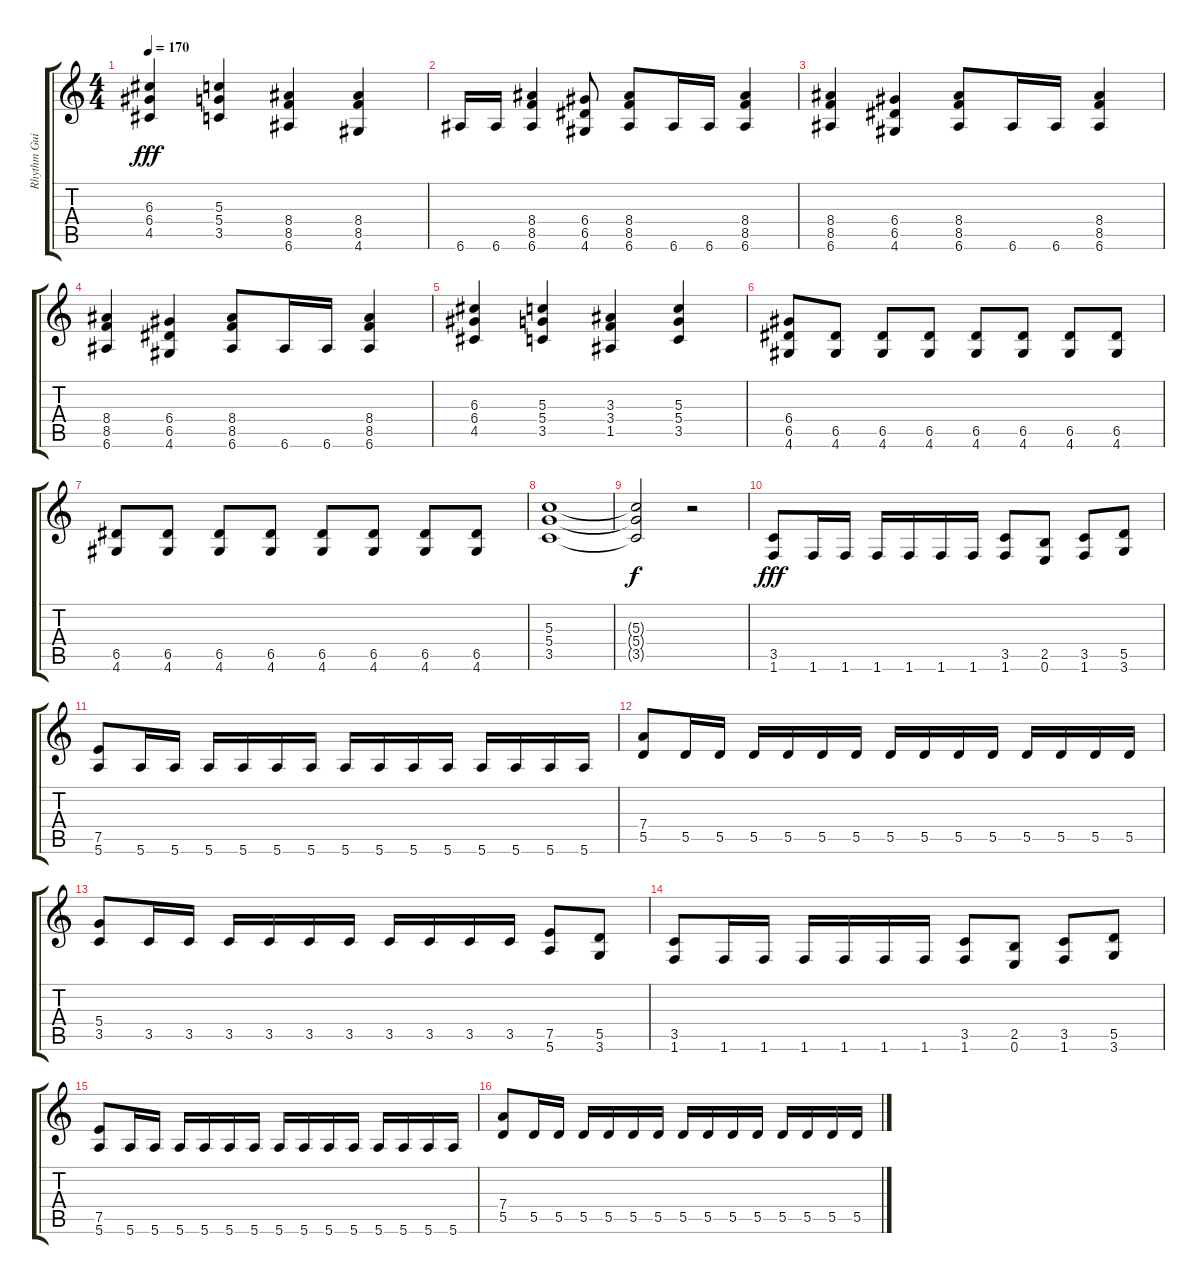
\track ("Rhythm Guitar " "Rhythm Gui") {instrument distortionguitar}
\staff {score tabs}
\tuning (E4 B3 G3 D3 A2 E2) {hide}
\ts (4 4)
\tempo 170
\clef g2
\ks c
(6.3 6.4 4.5).4{dy fff} (5.3 5.4 3.5).4 (8.4 8.5 6.6).4 (8.4 8.5 4.6).4 |
6.6.16 6.6.16 (8.4 8.5 6.6).4 (6.4 6.5 4.6).8 (8.4 8.5 6.6).8 6.6.16 6.6.16 (8.4 8.5 6.6).4 |
(8.4 8.5 6.6).4 (6.4 6.5 4.6).4 (8.4 8.5 6.6).8 6.6.16 6.6.16 (8.4 8.5 6.6).4 |
(8.4 8.5 6.6).4 (6.4 6.5 4.6).4 (8.4 8.5 6.6).8 6.6.16 6.6.16 (8.4 8.5 6.6).4 |
(6.3 6.4 4.5).4 (5.3 5.4 3.5).4 (3.3 3.4 1.5).4 (5.3 5.4 3.5).4 |
(6.4 6.5 4.6).8 (6.5 4.6).8 (6.5 4.6).8 (6.5 4.6).8 (6.5 4.6).8 (6.5 4.6).8 (6.5 4.6).8 (6.5 4.6).8 |
(6.5 4.6).8 (6.5 4.6).8 (6.5 4.6).8 (6.5 4.6).8 (6.5 4.6).8 (6.5 4.6).8 (6.5 4.6).8 (6.5 4.6).8 |
(5.3 5.4 3.5).1 |
(5.3{t} 5.4{t} 3.5{t}).2{dy f} r.2 |
(3.5 1.6).8{dy fff} 1.6.16 1.6.16 1.6.16 1.6.16 1.6.16 1.6.16 (3.5 1.6).8 (2.5 0.6).8 (3.5 1.6).8 (5.5 3.6).8 |
(7.5 5.6).8 5.6.16 5.6.16 5.6.16 5.6.16 5.6.16 5.6.16 5.6.16 5.6.16 5.6.16 5.6.16 5.6.16 5.6.16 5.6.16 5.6.16 |
(7.4 5.5).8 5.5.16 5.5.16 5.5.16 5.5.16 5.5.16 5.5.16 5.5.16 5.5.16 5.5.16 5.5.16 5.5.16 5.5.16 5.5.16 5.5.16 |
(5.4 3.5).8 3.5.16 3.5.16 3.5.16 3.5.16 3.5.16 3.5.16 3.5.16 3.5.16 3.5.16 3.5.16 (7.5 5.6).8 (5.5 3.6).8 |
(3.5 1.6).8 1.6.16 1.6.16 1.6.16 1.6.16 1.6.16 1.6.16 (3.5 1.6).8 (2.5 0.6).8 (3.5 1.6).8 (5.5 3.6).8 |
(7.5 5.6).8 5.6.16 5.6.16 5.6.16 5.6.16 5.6.16 5.6.16 5.6.16 5.6.16 5.6.16 5.6.16 5.6.16 5.6.16 5.6.16 5.6.16 |
(7.4 5.5).8 5.5.16 5.5.16 5.5.16 5.5.16 5.5.16 5.5.16 5.5.16 5.5.16 5.5.16 5.5.16 5.5.16 5.5.16 5.5.16 5.5.16
